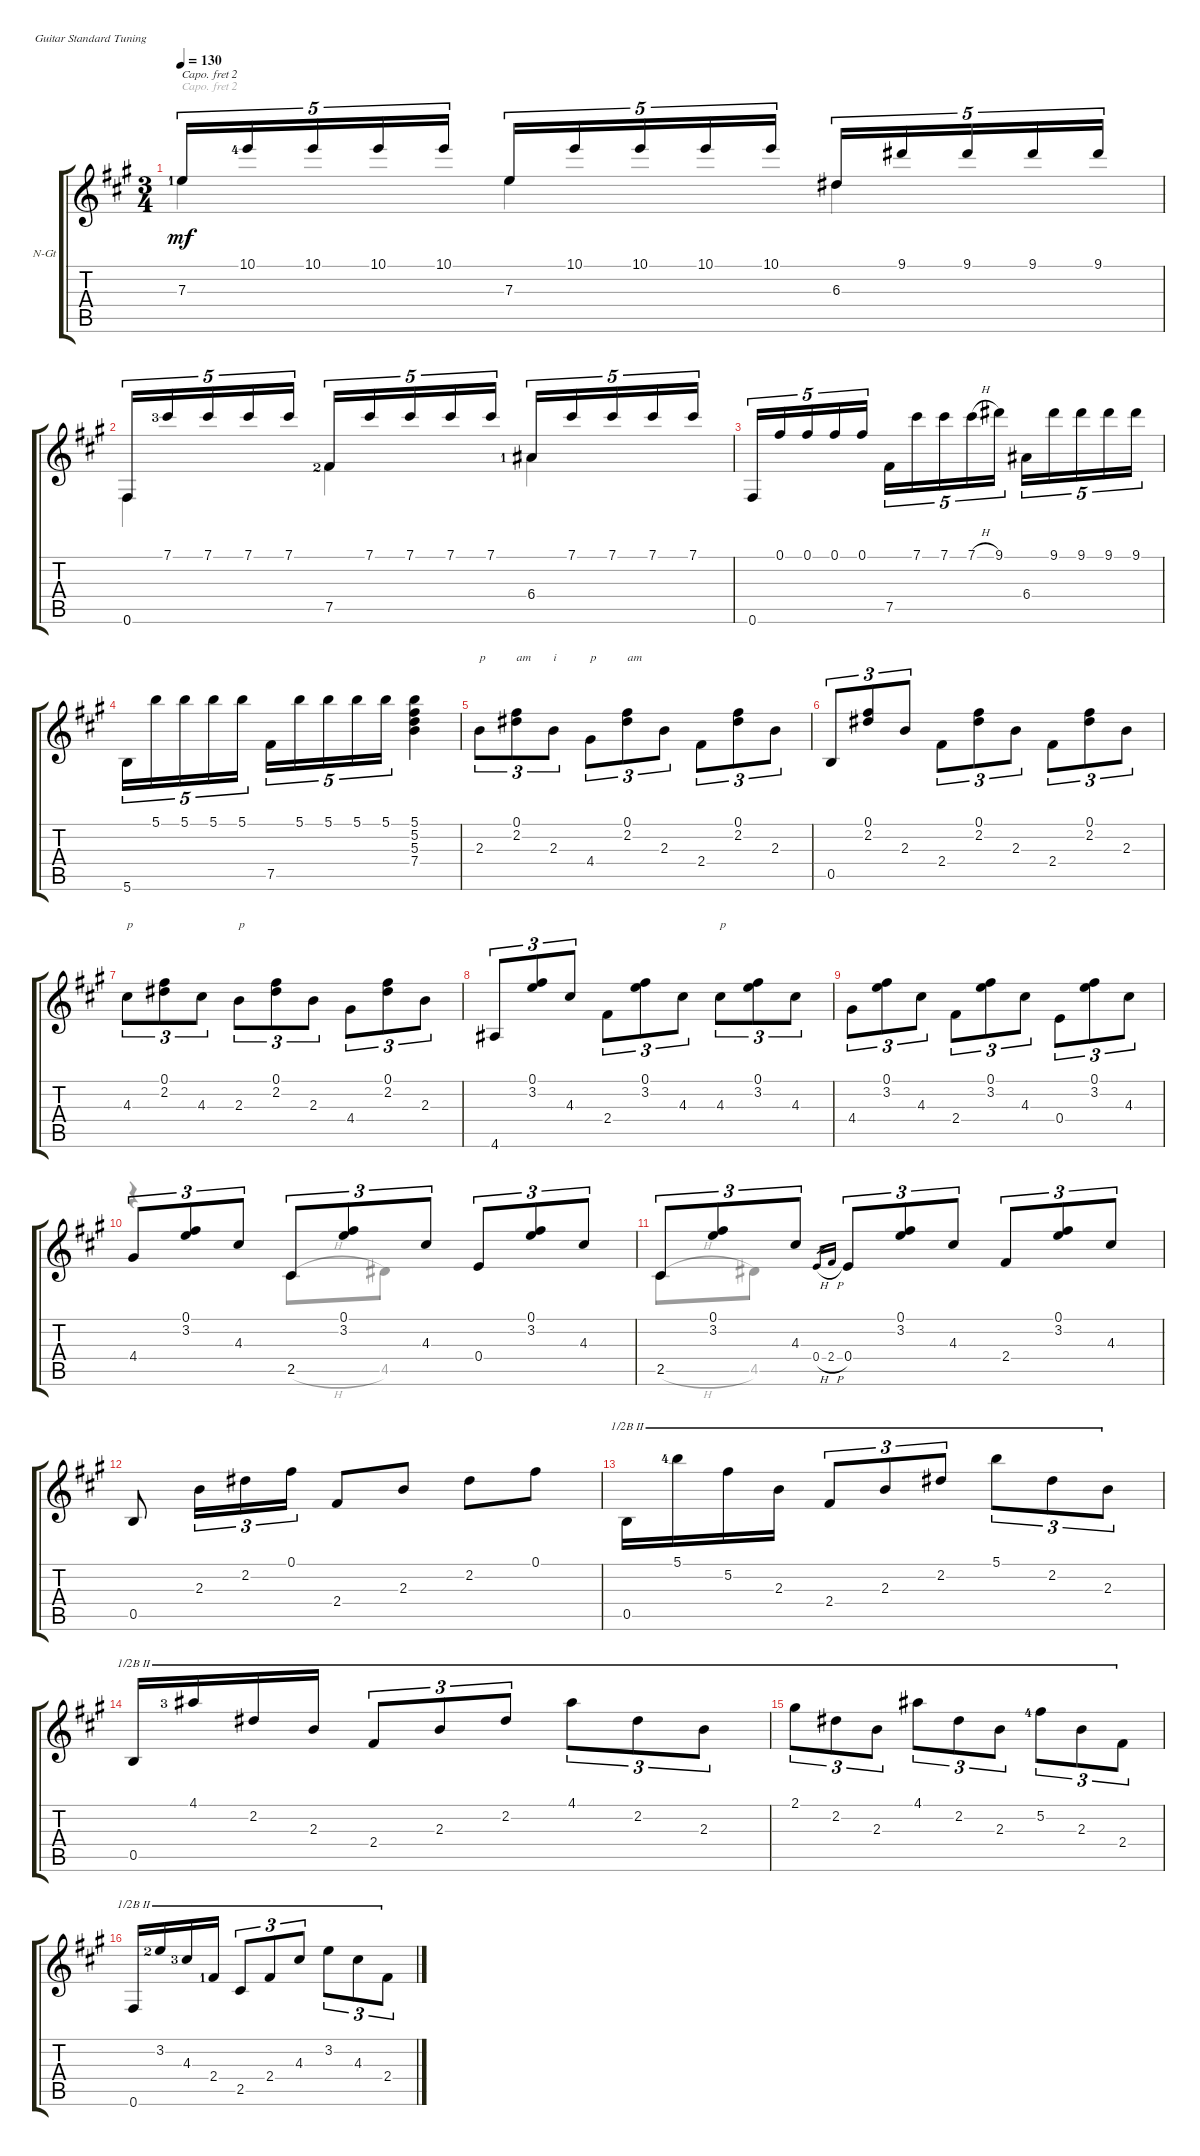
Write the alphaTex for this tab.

\defaultSystemsLayout 4
\bracketExtendMode groupsimilarinstruments
\firstSystemTrackNameOrientation horizontal
\otherSystemsTrackNameOrientation horizontal
\track ("Nylon Guitar" "N-Gt") {instrument acousticguitarnylon}
\staff {score tabs}
\capo 2
\tuning (E4 B3 G3 D3 A2 E2)
\voice
\ts (3 4)
\tempo 130
\clef g2
\ks a
7.3{lf 2}.16{tu (5 4) dy mf} 10.1{lf 5}.16{tu (5 4)} 10.1.16{tu (5 4)} 10.1.16{tu (5 4)} 10.1.16{tu (5 4)} 7.3.16{tu (5 4)} 10.1.16{tu (5 4)} 10.1.16{tu (5 4)} 10.1.16{tu (5 4)} 10.1.16{tu (5 4)} 6.3.16{tu (5 4)} 9.1.16{tu (5 4)} 9.1.16{tu (5 4)} 9.1.16{tu (5 4)} 9.1.16{tu (5 4)} |
0.6.16{tu (5 4)} 7.1{lf 4}.16{tu (5 4)} 7.1.16{tu (5 4)} 7.1.16{tu (5 4)} 7.1.16{tu (5 4)} 7.5{lf 3}.16{tu (5 4)} 7.1.16{tu (5 4)} 7.1.16{tu (5 4)} 7.1.16{tu (5 4)} 7.1.16{tu (5 4)} 6.4{lf 2}.16{tu (5 4)} 7.1.16{tu (5 4)} 7.1.16{tu (5 4)} 7.1.16{tu (5 4)} 7.1.16{tu (5 4)} |
0.6.16{tu (5 4)} 0.1.16{tu (5 4)} 0.1.16{tu (5 4)} 0.1.16{tu (5 4)} 0.1.16{tu (5 4)} 7.5.16{tu (5 4)} 7.1.16{tu (5 4)} 7.1.16{tu (5 4)} 7.1{h}.16{tu (5 4)} 9.1.16{tu (5 4)} 6.4.16{tu (5 4)} 9.1.16{tu (5 4)} 9.1.16{tu (5 4)} 9.1.16{tu (5 4)} 9.1.16{tu (5 4)} |
5.6.16{tu (5 4)} 5.1.16{tu (5 4)} 5.1.16{tu (5 4)} 5.1.16{tu (5 4)} 5.1.16{tu (5 4)} 7.5.16{tu (5 4)} 5.1.16{tu (5 4)} 5.1.16{tu (5 4)} 5.1.16{tu (5 4)} 5.1.16{tu (5 4)} (5.1 5.2 5.3 7.4).4 |
2.3.8{tu (3 2) txt "p"} (0.1 2.2).8{tu (3 2) txt "am"} 2.3.8{tu (3 2) txt "i"} 4.4.8{tu (3 2) txt "p"} (0.1 2.2).8{tu (3 2) txt "am"} 2.3.8{tu (3 2)} 2.4.8{tu (3 2)} (0.1 2.2).8{tu (3 2)} 2.3.8{tu (3 2)} |
0.5.8{tu (3 2)} (0.1 2.2).8{tu (3 2)} 2.3.8{tu (3 2)} 2.4.8{tu (3 2)} (0.1 2.2).8{tu (3 2)} 2.3.8{tu (3 2)} 2.4.8{tu (3 2)} (0.1 2.2).8{tu (3 2)} 2.3.8{tu (3 2)} |
4.3.8{tu (3 2) txt "p"} (0.1 2.2).8{tu (3 2)} 4.3.8{tu (3 2)} 2.3.8{tu (3 2) txt "p"} (0.1 2.2).8{tu (3 2)} 2.3.8{tu (3 2)} 4.4.8{tu (3 2)} (0.1 2.2).8{tu (3 2)} 2.3.8{tu (3 2)} |
4.6.8{tu (3 2)} (0.1 3.2).8{tu (3 2)} 4.3.8{tu (3 2)} 2.4.8{tu (3 2)} (0.1 3.2).8{tu (3 2)} 4.3.8{tu (3 2)} 4.3.8{tu (3 2) txt "p"} (0.1 3.2).8{tu (3 2)} 4.3.8{tu (3 2)} |
4.4.8{tu (3 2)} (0.1 3.2).8{tu (3 2)} 4.3.8{tu (3 2)} 2.4.8{tu (3 2)} (0.1 3.2).8{tu (3 2)} 4.3.8{tu (3 2)} 0.4.8{tu (3 2)} (0.1 3.2).8{tu (3 2)} 4.3.8{tu (3 2)} |
4.4.8{tu (3 2)} (0.1 3.2).8{tu (3 2)} 4.3.8{tu (3 2)} 2.5.8{tu (3 2)} (0.1 3.2).8{tu (3 2)} 4.3.8{tu (3 2)} 0.4.8{tu (3 2)} (0.1 3.2).8{tu (3 2)} 4.3.8{tu (3 2)} |
2.5.8{tu (3 2)} (0.1 3.2).8{tu (3 2)} 4.3.8{tu (3 2)} 0.4{h}.16{tu (3 2) gr} 2.4{h}.16{tu (3 2) gr} 0.4.8{tu (3 2)} (0.1 3.2).8{tu (3 2)} 4.3.8{tu (3 2)} 2.4.8{tu (3 2)} (0.1 3.2).8{tu (3 2)} 4.3.8{tu (3 2)} |
0.5.8 2.3.16{tu (3 2)} 2.2.16{tu (3 2)} 0.1.16{tu (3 2)} 2.4.8 2.3.8 2.2.8 0.1.8 |
0.5.16{barre (2 half)} 5.1{lf 5}.16{barre (2 half)} 5.2.16{barre (2 half)} 2.3.16{barre (2 half)} 2.4.8{tu (3 2) barre (2 half)} 2.3.8{tu (3 2) barre (2 half)} 2.2.8{tu (3 2) barre (2 half)} 5.1.8{tu (3 2) barre (2 half)} 2.2.8{tu (3 2) barre (2 half)} 2.3.8{tu (3 2) barre (2 half)} |
0.5.16{barre (2 half)} 4.1{lf 4}.16{barre (2 half)} 2.2.16{barre (2 half)} 2.3.16{barre (2 half)} 2.4.8{tu (3 2) barre (2 half)} 2.3.8{tu (3 2) barre (2 half)} 2.2.8{tu (3 2) barre (2 half)} 4.1.8{tu (3 2) barre (2 half)} 2.2.8{tu (3 2) barre (2 half)} 2.3.8{tu (3 2) barre (2 half)} |
2.1.8{tu (3 2) barre (2 half)} 2.2.8{tu (3 2) barre (2 half)} 2.3.8{tu (3 2) barre (2 half)} 4.1.8{tu (3 2) barre (2 half)} 2.2.8{tu (3 2) barre (2 half)} 2.3.8{tu (3 2) barre (2 half)} 5.2{lf 5}.8{tu (3 2) barre (2 half)} 2.3.8{tu (3 2) barre (2 half)} 2.4.8{tu (3 2) barre (2 half)} |
0.6.16{barre (2 half)} 3.2{lf 3}.16{barre (2 half)} 4.3{lf 4}.16{barre (2 half)} 2.4{lf 2}.16{barre (2 half)} 2.5.8{tu (3 2) barre (2 half)} 2.4.8{tu (3 2) barre (2 half)} 4.3.8{tu (3 2) barre (2 half)} 3.2.8{tu (3 2) barre (2 half)} 4.3.8{tu (3 2) barre (2 half)} 2.4.8{tu (3 2) barre (2 half)}
\voice
\clef g2
\ottava regular
\simile none
\ks a
7.3{lf 2}.4{dy mf} 7.3.4 6.3.4 |
0.6.4 7.5{lf 3}.4 6.4{lf 2}.4 |
|
|
|
|
|
|
|
r.4 2.5{h}.8 4.5.8 |
2.5{h}.8 4.5.8 |
|
|
|
|
